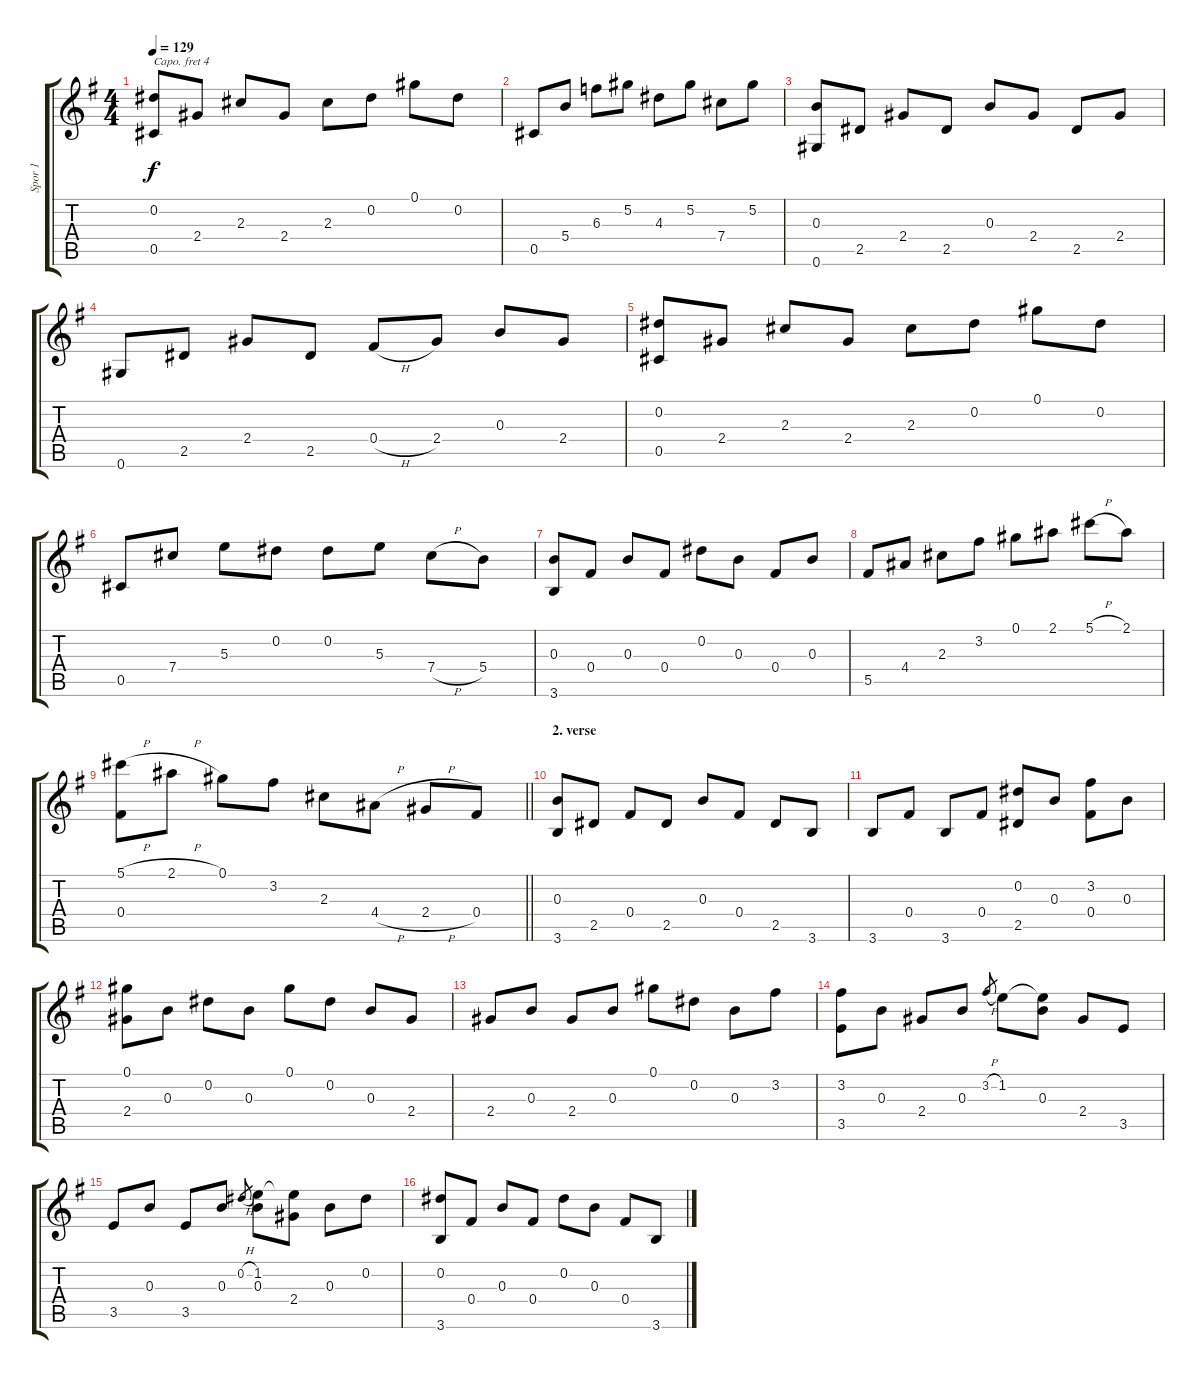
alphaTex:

\track ("Spor 1" "Spor 1") {instrument acousticguitarsteel}
\staff {score tabs}
\capo 4
\tuning (E4 B3 G3 D3 A2 E2) {hide}
\ts (4 4)
\tempo 129
\clef g2
\ks g
(0.2 0.5).8{dy f} 2.4.8 2.3.8 2.4.8 2.3.8 0.2.8 0.1.8 0.2.8 |
0.5.8 5.4.8 6.3.8 5.2.8 4.3.8 5.2.8 7.4.8 5.2.8 |
(0.3 0.6).8 2.5.8 2.4.8 2.5.8 0.3.8 2.4.8 2.5.8 2.4.8 |
0.6.8 2.5.8 2.4.8 2.5.8 0.4{h}.8 2.4.8 0.3.8 2.4.8 |
(0.2 0.5).8 2.4.8 2.3.8 2.4.8 2.3.8 0.2.8 0.1.8 0.2.8 |
0.5.8 7.4.8 5.3.8 0.2.8 0.2.8 5.3.8 7.4{h}.8 5.4.8 |
(0.3 3.6).8 0.4.8 0.3.8 0.4.8 0.2.8 0.3.8 0.4.8 0.3.8 |
5.5.8 4.4.8 2.3.8 3.2.8 0.1.8 2.1.8 5.1{h}.8 2.1.8 |
\barLineRight lightlight
(5.1{h} 0.4).8 2.1{h}.8 0.1.8 3.2.8 2.3.8 4.4{h}.8 2.4{h}.8 0.4.8 |
\section ("" "2. verse")
(0.3 3.6).8 2.5.8 0.4.8 2.5.8 0.3.8 0.4.8 2.5.8 3.6.8 |
3.6.8 0.4.8 3.6.8 0.4.8 (0.2 2.5).8 0.3.8 (3.2 0.4).8 0.3.8 |
(0.1 2.4).8 0.3.8 0.2.8 0.3.8 0.1.8 0.2.8 0.3.8 2.4.8 |
2.4.8 0.3.8 2.4.8 0.3.8 0.1.8 0.2.8 0.3.8 3.2.8 |
(3.2 3.5).8 0.3.8 2.4.8 0.3.8 3.2{h}.8{gr} 1.2.8 (1.2{t} 0.3).8 2.4.8 3.5.8 |
3.5.8 0.3.8 3.5.8 0.3.8 0.2{h}.8{gr} (1.2 0.3).8 (1.2{t} 2.4).8 0.3.8 0.2.8 |
(0.2 3.6).8 0.4.8 0.3.8 0.4.8 0.2.8 0.3.8 0.4.8 3.6.8
